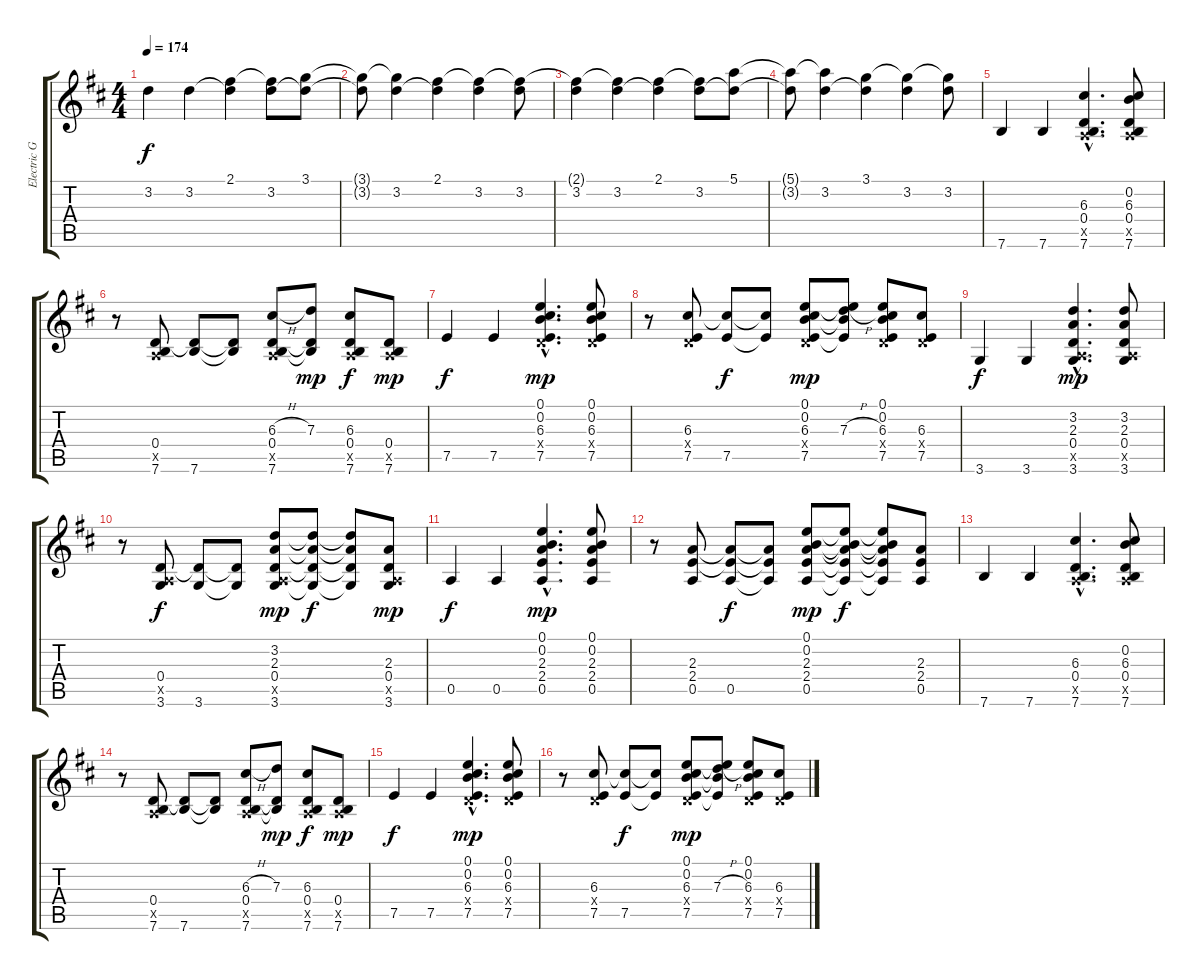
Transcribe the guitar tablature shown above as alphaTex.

\track ("Electric Guitar" "Electric G") {instrument distortionguitar}
\staff {score tabs}
\tuning (E4 B3 G3 D3 A2 E2) {hide}
\ts (4 4)
\tempo 174
\clef g2
\ks d
3.2.4{dy f} 3.2.4 (2.1 3.2{t}).4 (2.1{t} 3.2).8 (3.1 3.2{t}).8 |
(3.1{t} 3.2{t}).8 (3.1{t} 3.2).4 (2.1 3.2{t}).4 (2.1{t} 3.2).4 (2.1{t} 3.2).8 |
(2.1{t} 3.2).4 (2.1{t} 3.2).4 (2.1 3.2{t}).4 (2.1{t} 3.2).8 (5.1 3.2{t}).8 |
(5.1{t} 3.2{t}).8 (5.1{t} 3.2).4 (3.1 3.2{t}).4 (3.1{t} 3.2).4 (3.1{t} 3.2).8 |
7.6.4{instrument acousticguitarnylon} 7.6.4 (6.3{hac} 0.4{hac} 0.5{hac x} 7.6{hac}).4{d} (0.2 6.3 0.4 0.5{x} 7.6).8 |
r.8 (0.4 0.5{x} 7.6).8 (0.4{t} 7.6).8 (0.4{t} 7.6{t}).8 (6.3{h} 0.4 0.5{x} 7.6).8 (7.3 0.4{t} 7.6{t}).8{dy mp} (6.3 0.4 0.5{x} 7.6).8{dy f} (0.4 0.5{x} 7.6).8{dy mp} |
7.5.4{dy f} 7.5.4 (0.1{hac} 0.2{hac} 6.3{hac} 0.4{hac x} 7.5{hac}).4{d dy mp} (0.1 0.2 6.3 0.4{x} 7.5).8 |
r.8 (6.3 0.4{x} 7.5).8 (6.3{t} 7.5).8{dy f} (6.3{t} 7.5{t}).8 (0.1 0.2 6.3 0.4{x} 7.5).8{dy mp} (0.1{t} 0.2{t} 7.3{h} 7.5{t}).8 (0.1 0.2 6.3 0.4{x} 7.5).8 (6.3 0.4{x} 7.5).8 |
3.6.4{dy f} 3.6.4 (3.2{hac} 2.3{hac} 0.4{hac} 0.5{hac x} 3.6{hac}).4{d dy mp} (3.2 2.3 0.4 0.5{x} 3.6).8 |
r.8 (0.4 0.5{x} 3.6).8{dy f} (0.4{t} 3.6).8 (0.4{t} 3.6{t}).8 (3.2 2.3 0.4 0.5{x} 3.6).8{dy mp} (3.2{t} 2.3{t} 0.4{t} 3.6{t}).8{dy f} (3.2{t} 2.3{t} 0.4{t} 3.6{t}).8 (2.3 0.4 0.5{x} 3.6).8{dy mp} |
0.5.4{dy f} 0.5.4 (0.1{hac} 0.2{hac} 2.3{hac} 2.4{hac} 0.5{hac}).4{d dy mp} (0.1 0.2 2.3 2.4 0.5).8 |
r.8 (2.3 2.4 0.5).8 (2.3{t} 2.4{t} 0.5).8{dy f} (2.3{t} 2.4{t} 0.5{t}).8 (0.1 0.2 2.3 2.4 0.5).8{dy mp} (0.1{t} 0.2{t} 2.3{t} 2.4{t} 0.5{t}).8{dy f} (0.1{t} 0.2{t} 2.3{t} 2.4{t} 0.5{t}).8 (2.3 2.4 0.5).8 |
7.6.4{instrument acousticguitarnylon} 7.6.4 (6.3{hac} 0.4{hac} 0.5{hac x} 7.6{hac}).4{d} (0.2 6.3 0.4 0.5{x} 7.6).8 |
r.8 (0.4 0.5{x} 7.6).8 (0.4{t} 7.6).8 (0.4{t} 7.6{t}).8 (6.3{h} 0.4 0.5{x} 7.6).8 (7.3 0.4{t} 7.6{t}).8{dy mp} (6.3 0.4 0.5{x} 7.6).8{dy f} (0.4 0.5{x} 7.6).8{dy mp} |
7.5.4{dy f} 7.5.4 (0.1{hac} 0.2{hac} 6.3{hac} 0.4{hac x} 7.5{hac}).4{d dy mp} (0.1 0.2 6.3 0.4{x} 7.5).8 |
r.8 (6.3 0.4{x} 7.5).8 (6.3{t} 7.5).8{dy f} (6.3{t} 7.5{t}).8 (0.1 0.2 6.3 0.4{x} 7.5).8{dy mp} (0.1{t} 0.2{t} 7.3{h} 7.5{t}).8 (0.1 0.2 6.3 0.4{x} 7.5).8 (6.3 0.4{x} 7.5).8
